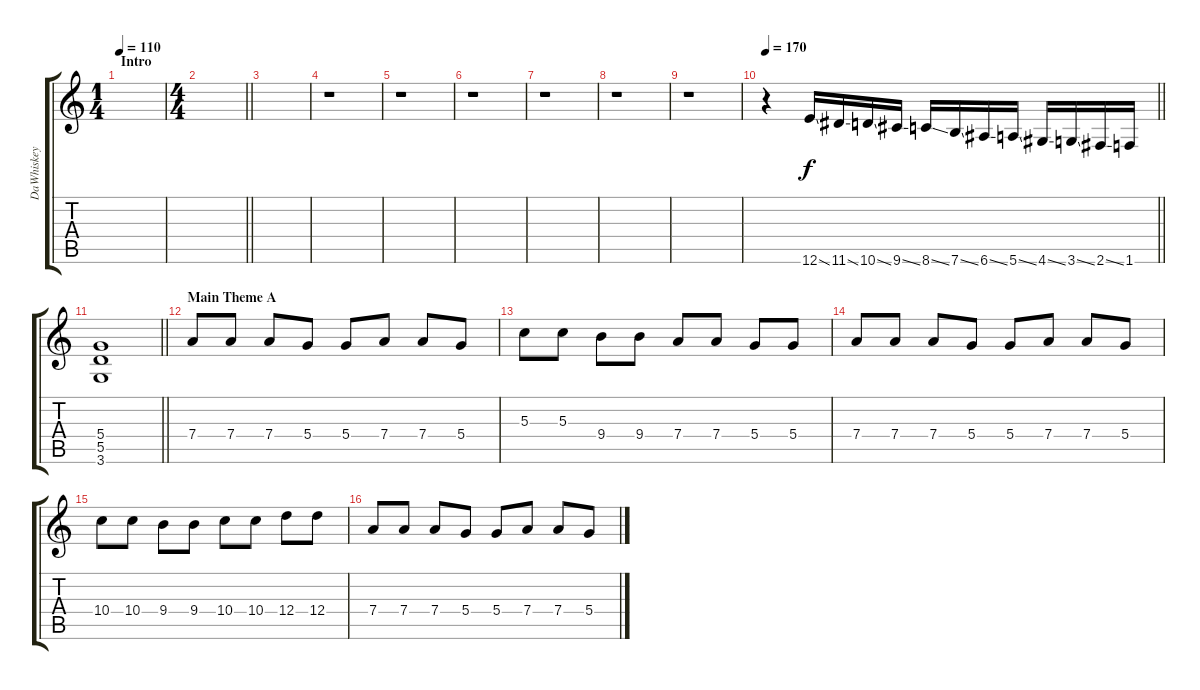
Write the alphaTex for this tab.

\track ("DaWhiskey" "DaWhiskey") {instrument distortionguitar}
\staff {score tabs}
\tuning (E4 B3 G3 D3 A2 E2) {hide}
\ts (1 4)
\section ("" "Intro")
\tempo 110
\clef g2
\ks c
|
\ts (4 4)
\barLineRight lightlight
|
\section ("" "")
|
r.1 |
r.1 |
r.1 |
r.1 |
r.1 |
r.1 |
\tempo 170
\barLineRight lightlight
r.4{instrument distortionguitar} 12.6{ss}.16 11.6{ss}.16 10.6{ss}.16 9.6{ss}.16 8.6{ss}.16 7.6{ss}.16 6.6{ss}.16 5.6{ss}.16 4.6{ss}.16 3.6{ss}.16 2.6{ss}.16 1.6.16 |
\barLineRight lightlight
(5.4 5.5 3.6).1{instrument distortionguitar} |
\section ("" "Main Theme A")
7.4.8 7.4.8 7.4.8 5.4.8 5.4.8 7.4.8 7.4.8 5.4.8 |
5.3.8 5.3.8 9.4.8 9.4.8 7.4.8 7.4.8 5.4.8 5.4.8 |
7.4.8 7.4.8 7.4.8 5.4.8 5.4.8 7.4.8 7.4.8 5.4.8 |
10.4.8 10.4.8 9.4.8 9.4.8 10.4.8 10.4.8 12.4.8 12.4.8 |
7.4.8 7.4.8 7.4.8 5.4.8 5.4.8 7.4.8 7.4.8 5.4.8
